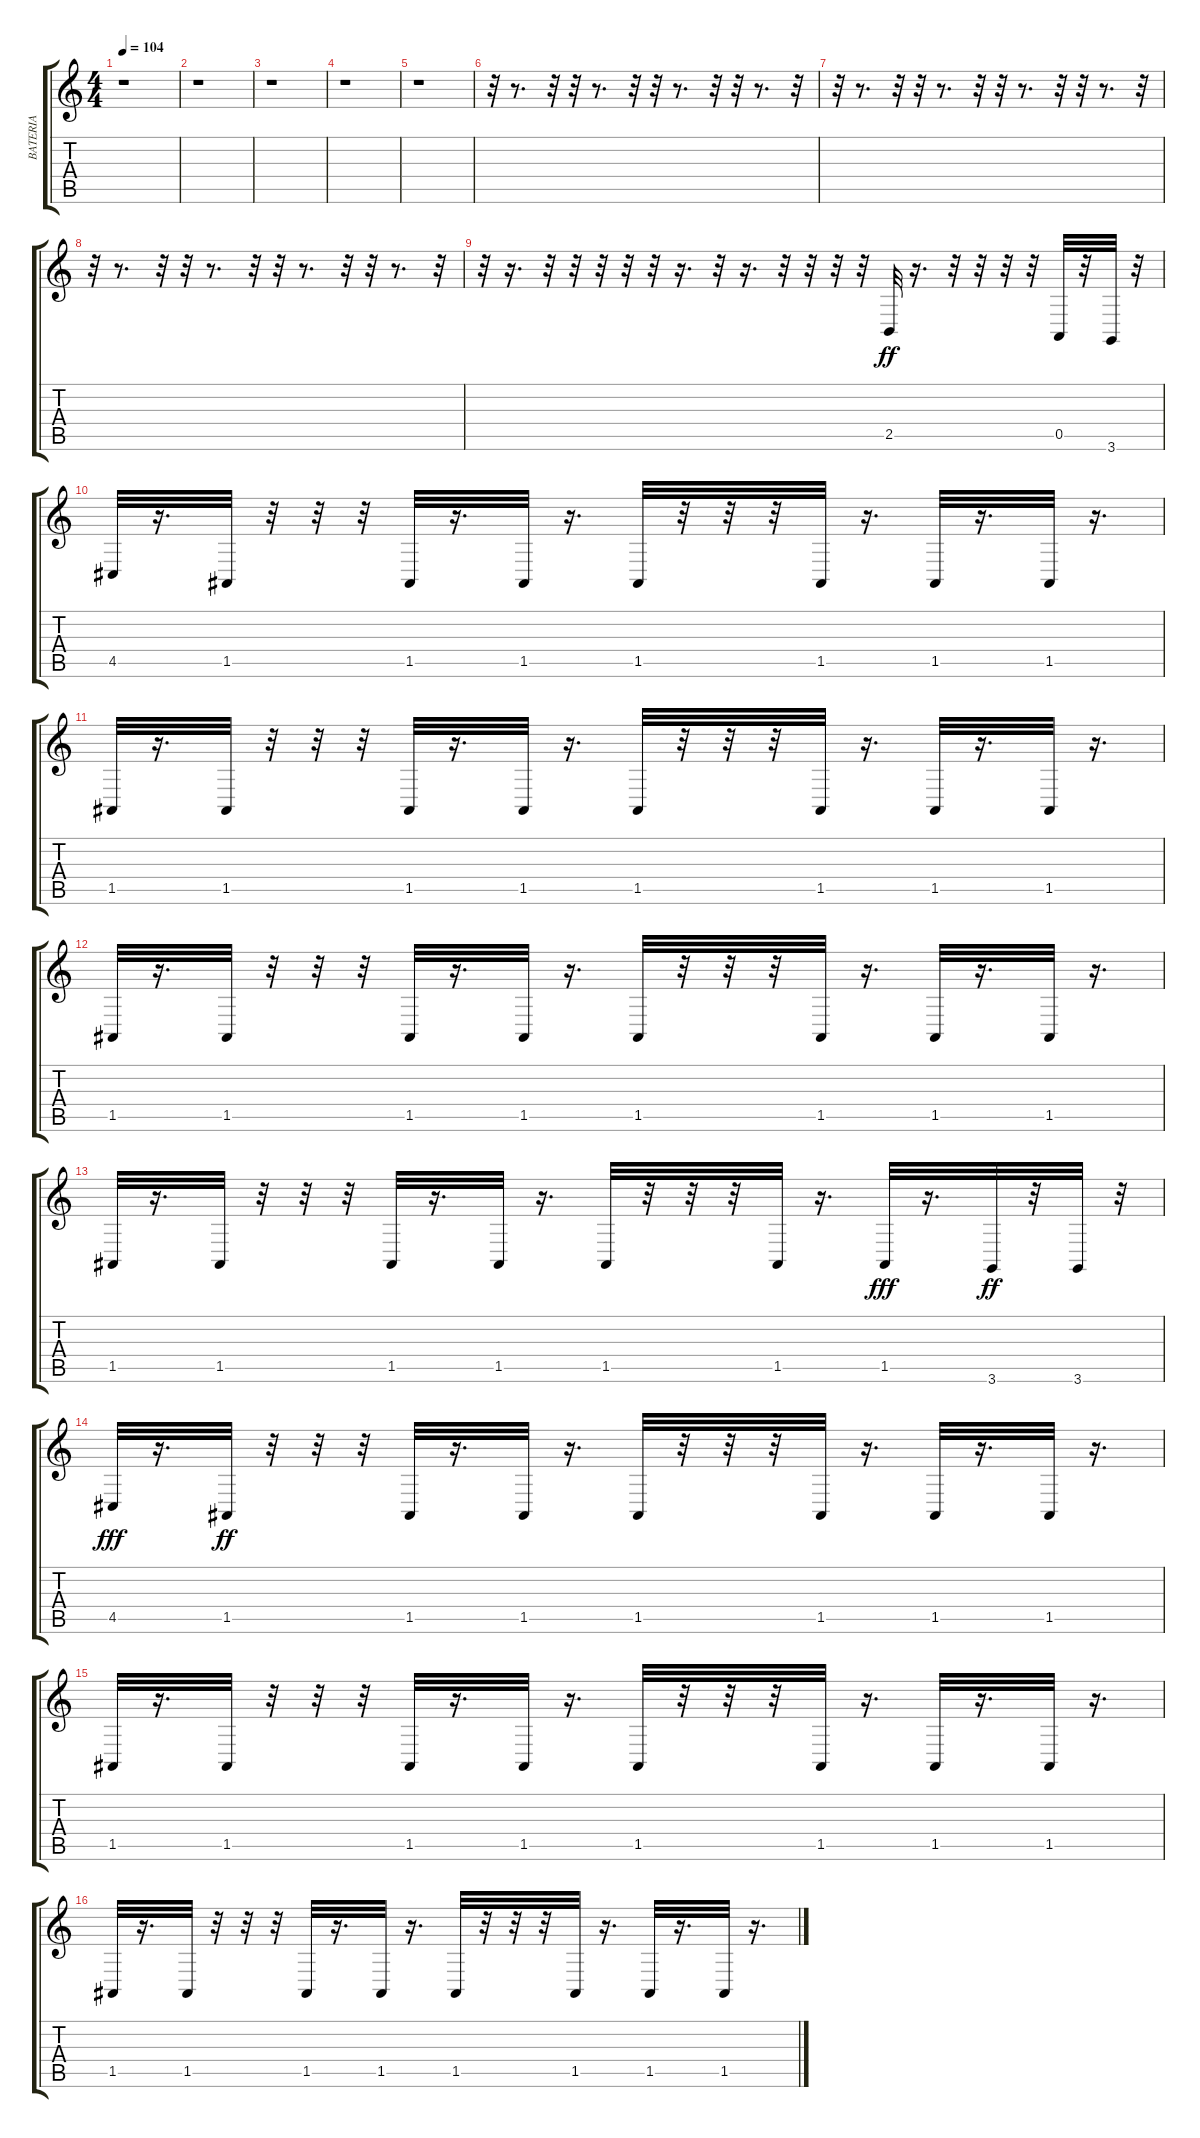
\track ("BATERIA" "BATERIA") {instrument steeldrums}
\staff {score tabs}
\tuning (E4 B3 G3 D3 A2 E2) {hide}
\ts (4 4)
\tempo 104
\clef g2
\ks c
r.1{dy ff} |
r.1 |
r.1 |
r.1 |
r.1 |
r.32 r.8{d} r.32 r.32 r.8{d} r.32 r.32 r.8{d} r.32 r.32 r.8{d} r.32 |
r.32 r.8{d} r.32 r.32 r.8{d} r.32 r.32 r.8{d} r.32 r.32 r.8{d} r.32 |
r.32 r.8{d} r.32 r.32 r.8{d} r.32 r.32 r.8{d} r.32 r.32 r.8{d} r.32 |
r.32 r.16{d} r.32 r.32 r.32 r.32 r.32 r.16{d} r.32 r.16{d} r.32 r.32 r.32 r.32 2.5.32 r.16{d} r.32 r.32 r.32 r.32 0.5.32 r.32 3.6.32 r.32 |
4.5.32 r.16{d} 1.5.32 r.32 r.32 r.32 1.5.32 r.16{d} 1.5.32 r.16{d} 1.5.32 r.32 r.32 r.32 1.5.32 r.16{d} 1.5.32 r.16{d} 1.5.32 r.16{d} |
1.5.32 r.16{d} 1.5.32 r.32 r.32 r.32 1.5.32 r.16{d} 1.5.32 r.16{d} 1.5.32 r.32 r.32 r.32 1.5.32 r.16{d} 1.5.32 r.16{d} 1.5.32 r.16{d} |
1.5.32 r.16{d} 1.5.32 r.32 r.32 r.32 1.5.32 r.16{d} 1.5.32 r.16{d} 1.5.32 r.32 r.32 r.32 1.5.32 r.16{d} 1.5.32 r.16{d} 1.5.32 r.16{d} |
1.5.32 r.16{d} 1.5.32 r.32 r.32 r.32 1.5.32 r.16{d} 1.5.32 r.16{d} 1.5.32 r.32 r.32 r.32 1.5.32 r.16{d} 1.5.32{dy fff} r.16{d} 3.6.32{dy ff} r.32 3.6.32 r.32 |
4.5.32{dy fff} r.16{d} 1.5.32{dy ff} r.32 r.32 r.32 1.5.32 r.16{d} 1.5.32 r.16{d} 1.5.32 r.32 r.32 r.32 1.5.32 r.16{d} 1.5.32 r.16{d} 1.5.32 r.16{d} |
1.5.32 r.16{d} 1.5.32 r.32 r.32 r.32 1.5.32 r.16{d} 1.5.32 r.16{d} 1.5.32 r.32 r.32 r.32 1.5.32 r.16{d} 1.5.32 r.16{d} 1.5.32 r.16{d} |
1.5.32 r.16{d} 1.5.32 r.32 r.32 r.32 1.5.32 r.16{d} 1.5.32 r.16{d} 1.5.32 r.32 r.32 r.32 1.5.32 r.16{d} 1.5.32 r.16{d} 1.5.32 r.16{d}
